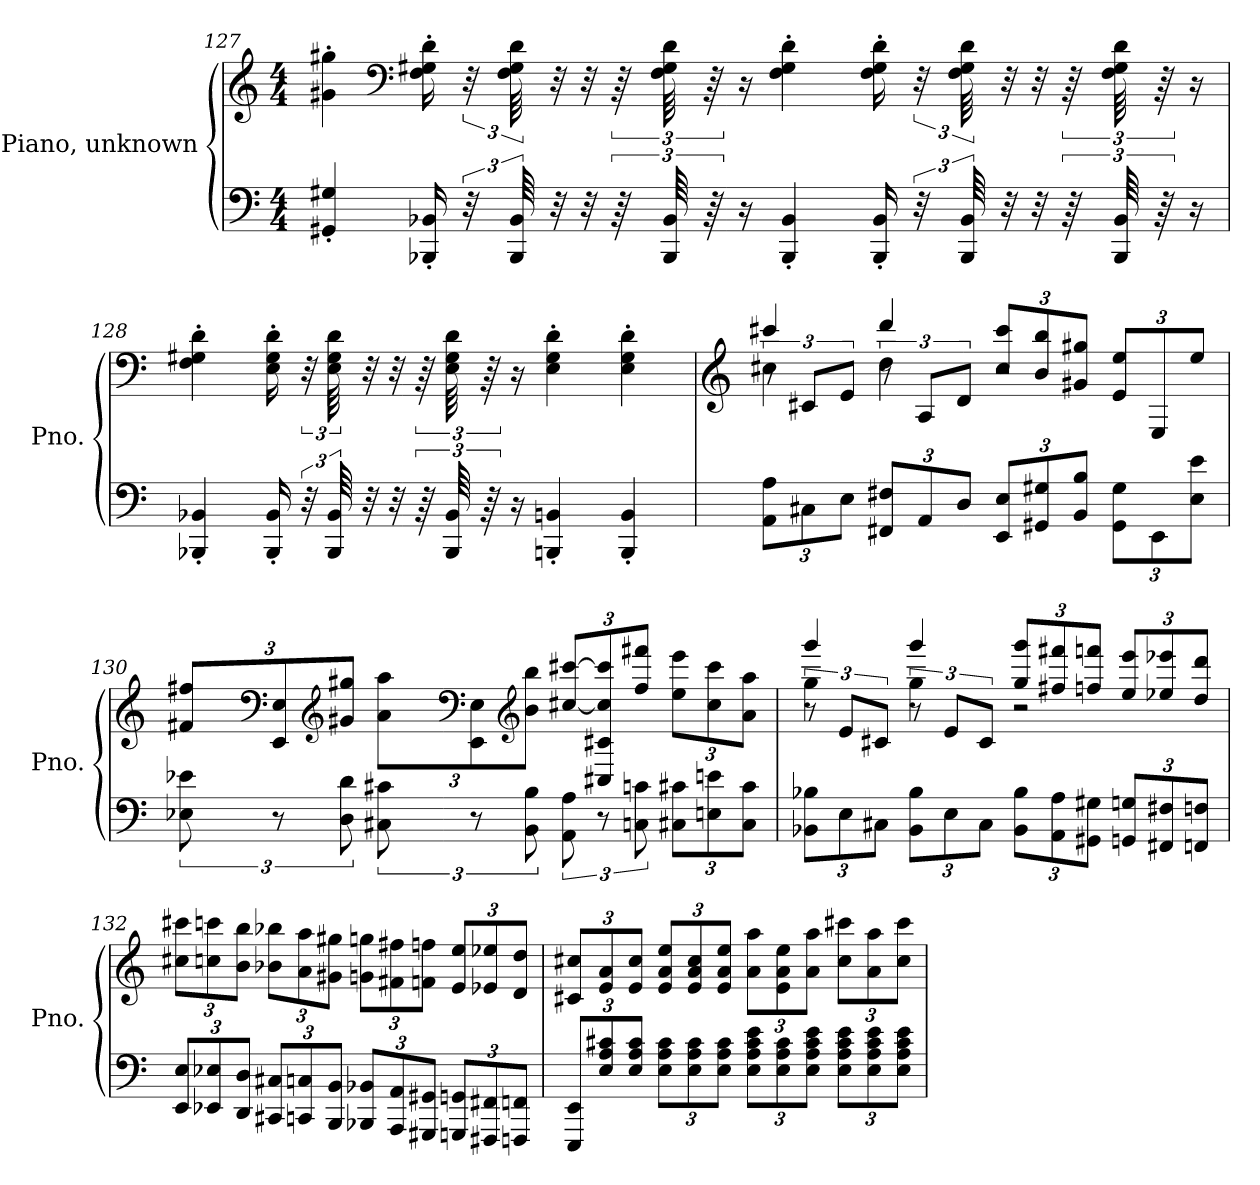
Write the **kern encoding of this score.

**kern	**kern
*part1	*part1
*staff2	*staff1
*I"Piano, unknown	*
*I'Pno.	*
*clefF4	*clefG2
*k[]	*k[]
*M4/4	*M4/4
=127	=127
4GG#X/' 4G#X/'	4g#X\' 4gg#X\'
*	*clefF4
16BBB-X/' 16BB-X/'	16F\' 16G#X\' 16d\'
48r	48r
96BBB-/ 96BB-/	96F\ 96G#\ 96d\
32r	32r
32r	32r
96r	96r
96BBB-/ 96BB-/	96F\ 96G#\ 96d\
96r	96r
16r	16r
4BBB-/' 4BB-/'	4F\' 4G#\' 4d\'
16BBB-/' 16BB-/'	16F\' 16G#\' 16d\'
48r	48r
96BBB-/ 96BB-/	96F\ 96G#\ 96d\
32r	32r
32r	32r
96r	96r
96BBB-/ 96BB-/	96F\ 96G#\ 96d\
96r	96r
16r	16r
!!LO:LB:g=z
=128	=128
4BBB-X/' 4BB-X/'	4F\' 4G#X\' 4d\'
16BBB-/' 16BB-/'	16E\' 16G#\' 16d\'
48r	48r
96BBB-/ 96BB-/	96E\ 96G#\ 96d\
32r	32r
32r	32r
96r	96r
96BBB-/ 96BB-/	96E\ 96G#\ 96d\
96r	96r
16r	16r
4BBBn/' 4BBn/'	4E\' 4G#\' 4d\'
4BBB/' 4BB/'	4E\' 4G#\' 4d\'
=129	=129
*	*clefG2
*Xbrackettup	*
*	*^
*	*	*^
12AA\ 12A\L	4ccc#X/	4cc#X\	12r
12C#X\	.	.	12c#X/L
12E\J	.	.	12e/J
12FF#X/ 12F#X/L	4ddd/	4dd\	12r
12AA/	.	.	12A/L
12D/J	.	.	12d/J
*	*	*	*Xbrackettup
12EE/ 12E/L	2r	2r	12cc#/ 12ccc#/L
12GG#X/ 12G#X/	.	.	12b/ 12bb/
12BB/ 12B/J	.	.	12g#X/ 12gg#X/J
12GG#\ 12G#\L	.	.	12e/ 12ee/L
12EE\	.	.	12E/
12E\ 12e\J	.	.	12ee/J
*	*v	*v	*v
!!LO:PB:g=z
=130	=130
*brackettup	*
12E-X\ 12e-X\	12f#X/ 12ff#X/L
*	*clefF4
12r	12EE/ 12E/
*	*clefG2
12D\ 12d\	12g#X/ 12gg#X/J
12C#X\ 12c#X\	12a\ 12aa\L
*	*clefF4
12r	12EE\ 12E\
*	*clefG2
12BB\ 12B\	12b\ 12bb\J
12AA\ 12A\	[12cc#X/ [12ccc#X/L
12r	12C#X/ 12c#X/ 12cc#/] 12ccc#/]
12Cn\ 12cn\	12ff#/ 12fff#X/J
*Xbrackettup	*
12C#X\ 12c#X\L	12ee\ 12eee\L
12En\ 12en\	12cc#\ 12ccc#\
12C#\ 12c#\J	12a\ 12aa\J
=131	=131
*	*^
*	*	*^
*	*	*	*brackettup
12BB-X\ 12B-X\L	4ggg/	4gg\	12r
12E\	.	.	12e/L
12C#X\J	.	.	12c#X/J
12BB-\ 12B-\L	4ggg/	4gg\	12r
12E\	.	.	12e/L
12C#\J	.	.	12c#/J
*	*	*	*Xbrackettup
12BB-\ 12B-\L	2r	2r	12gg/ 12ggg/L
12AA\ 12A\	.	.	12ff#X/ 12fff#X/
12GG#X\ 12G#X\J	.	.	12ffn/ 12fffn/J
12GGn/ 12Gn/L	.	.	12ee/ 12eee/L
12FF#X/ 12F#X/	.	.	12ee-X/ 12eee-X/
12FFn/ 12Fn/J	.	.	12dd/ 12ddd/J
*	*v	*v	*v
!!LO:LB:g=z
=132	=132
12EE/ 12E/L	12cc#X\ 12ccc#X\L
12EE-X/ 12E-X/	12ccn\ 12cccn\
12DD/ 12D/J	12b\ 12bb\J
12CC#X/ 12C#X/L	12b-X\ 12bb-X\L
12CCn/ 12Cn/	12a\ 12aa\
12BBB/ 12BB/J	12g#X\ 12gg#X\J
12BBB-X/ 12BB-X/L	12gn\ 12ggn\L
12AAA/ 12AA/	12f#X\ 12ff#X\
12GGG#X/ 12GG#X/J	12fn\ 12ffn\J
12GGGn/ 12GGn/L	12e/ 12ee/L
12FFF#X/ 12FF#X/	12e-X/ 12ee-X/
12FFFn/ 12FFn/J	12d/ 12dd/J
=133	=133
12EEE/ 12EE/L	12c#X/ 12cc#X/L
12E/ 12A/ 12c#X/	12e/ 12a/
12E/ 12A/ 12c#/J	12e/ 12cc#/J
12E\ 12A\ 12c#\L	12e/ 12a/ 12ee/L
12E\ 12A\ 12c#\	12e/ 12a/ 12cc#/
12E\ 12A\ 12c#\J	12e/ 12a/ 12ee/J
12E\ 12A\ 12c#\ 12e\L	12a\ 12aa\L
12E\ 12A\ 12c#\	12e\ 12a\ 12ee\
12E\ 12A\ 12c#\ 12e\J	12a\ 12aa\J
12E\ 12A\ 12c#\ 12e\L	12cc#\ 12ccc#X\L
12E\ 12A\ 12c#\ 12e\	12a\ 12aa\
12E\ 12A\ 12c#\ 12e\J	12cc#\ 12ccc#\J
=	=
*-	*-
